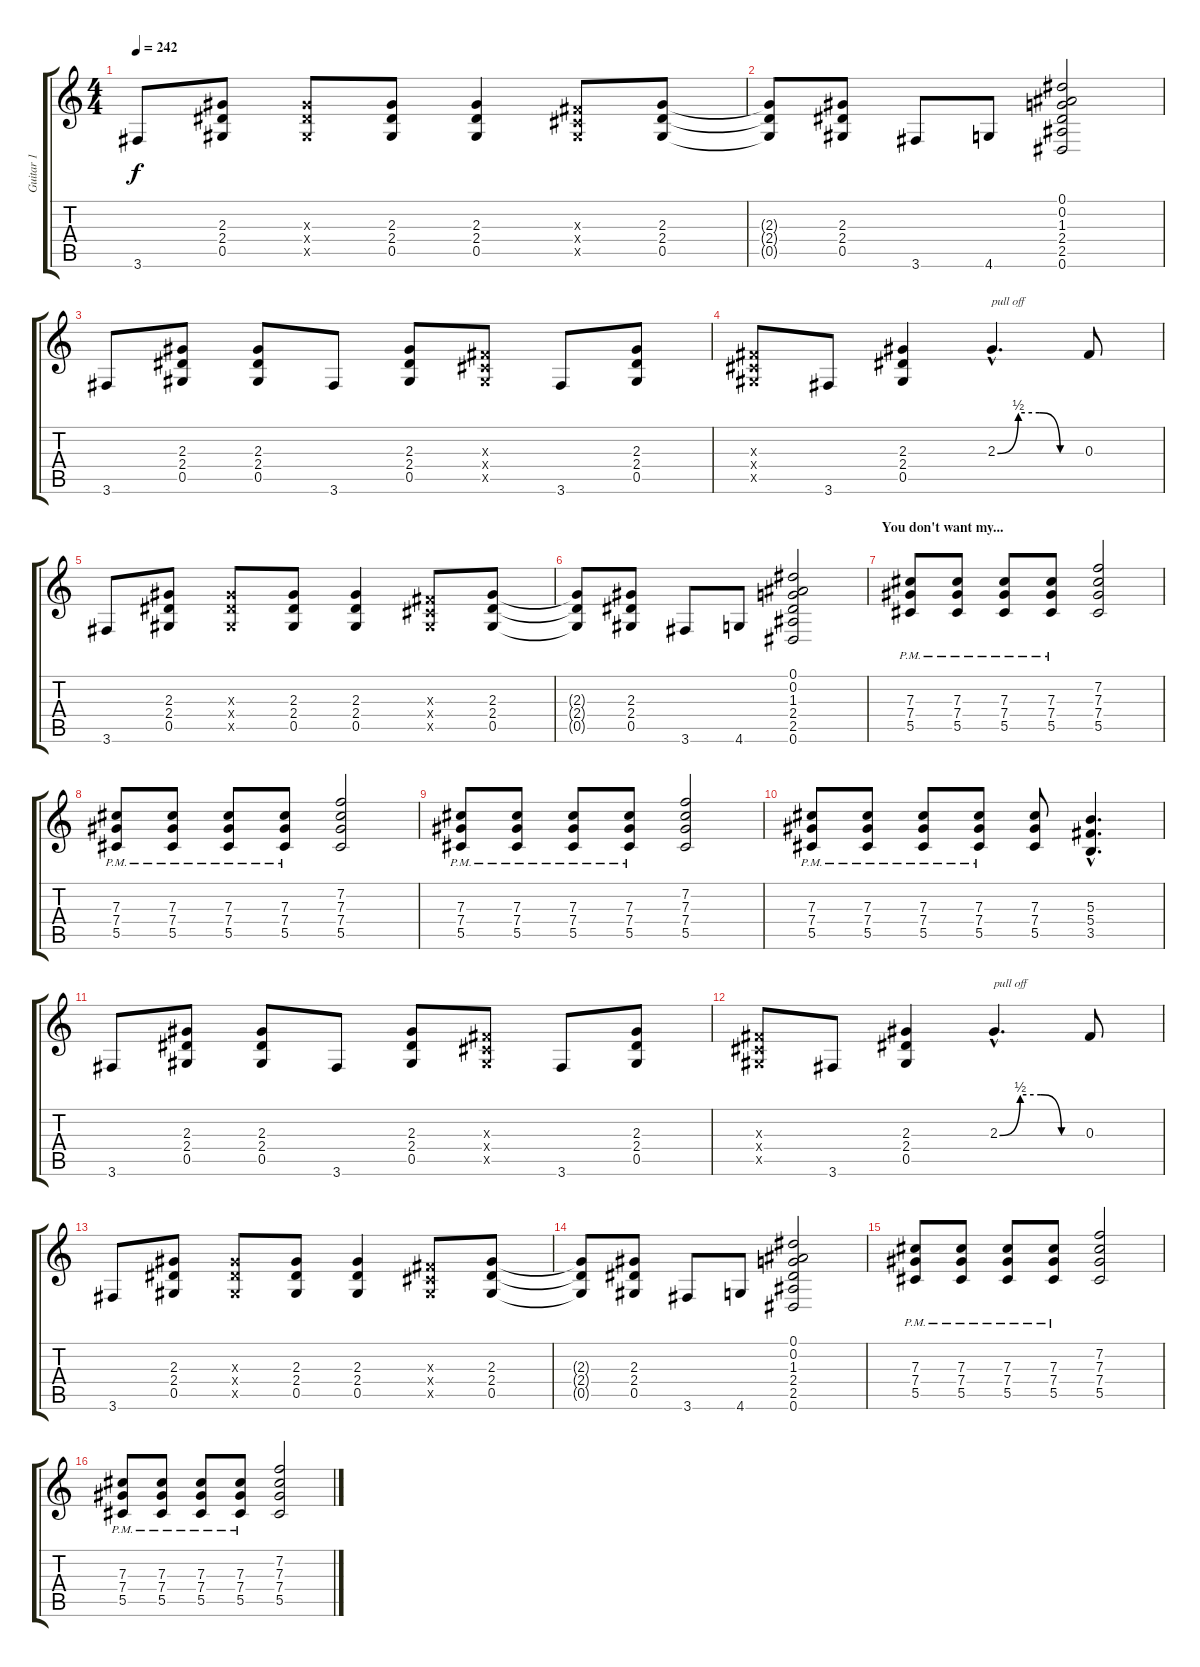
\track ("Guitar 1" "Guitar 1") {instrument distortionguitar}
\staff {score tabs}
\tuning (Eb4 Bb3 Gb3 Db3 Ab2 Eb2) {hide}
\ts (4 4)
\tempo 242
\clef g2
\ks c
3.6.8{dy f} (2.3 2.4 0.5).8 (2.3{x} 2.4{x} 0.5{x}).8 (2.3 2.4 0.5).8 (2.3 2.4 0.5).4 (0.3{x} 0.4{x} 0.5{x}).8 (2.3 2.4 0.5).8 |
(2.3{t} 2.4{t} 0.5{t}).8 (2.3 2.4 0.5).8 3.6.8 4.6.8 (0.1 0.2 1.3 2.4 2.5 0.6).2 |
3.6.8 (2.3 2.4 0.5).8 (2.3 2.4 0.5).8 3.6.8 (2.3 2.4 0.5).8 (0.3{x} 0.4{x} 0.5{x}).8 3.6.8 (2.3 2.4 0.5).8 |
(0.3{x} 0.4{x} 0.5{x}).8 3.6.8 (2.3 2.4 0.5).4 2.3{be (custom 0 0 15 2 30 2 45 0 60 0) hac}.4{d txt "pull off"} 0.3.8 |
3.6.8 (2.3 2.4 0.5).8 (2.3{x} 2.4{x} 0.5{x}).8 (2.3 2.4 0.5).8 (2.3 2.4 0.5).4 (0.3{x} 0.4{x} 0.5{x}).8 (2.3 2.4 0.5).8 |
(2.3{t} 2.4{t} 0.5{t}).8 (2.3 2.4 0.5).8 3.6.8 4.6.8 (0.1 0.2 1.3 2.4 2.5 0.6).2 |
\section ("" "You don't want my...")
(7.3 7.4{pm} 5.5).8 (7.3 7.4{pm} 5.5).8 (7.3 7.4{pm} 5.5).8 (7.3 7.4{pm} 5.5).8 (7.2 7.3 7.4 5.5).2 |
(7.3 7.4{pm} 5.5).8 (7.3 7.4{pm} 5.5).8 (7.3 7.4{pm} 5.5).8 (7.3 7.4{pm} 5.5).8 (7.2 7.3 7.4 5.5).2 |
(7.3 7.4{pm} 5.5).8 (7.3 7.4{pm} 5.5).8 (7.3 7.4{pm} 5.5).8 (7.3 7.4{pm} 5.5).8 (7.2 7.3 7.4 5.5).2 |
(7.3 7.4{pm} 5.5).8 (7.3 7.4{pm} 5.5).8 (7.3 7.4{pm} 5.5).8 (7.3 7.4{pm} 5.5).8 (7.3 7.4 5.5).8 (5.3{hac} 5.4{hac} 3.5{hac}).4{d} |
3.6.8 (2.3 2.4 0.5).8 (2.3 2.4 0.5).8 3.6.8 (2.3 2.4 0.5).8 (0.3{x} 0.4{x} 0.5{x}).8 3.6.8 (2.3 2.4 0.5).8 |
(0.3{x} 0.4{x} 0.5{x}).8 3.6.8 (2.3 2.4 0.5).4 2.3{be (custom 0 0 15 2 30 2 45 0 60 0) hac}.4{d txt "pull off"} 0.3.8 |
3.6.8 (2.3 2.4 0.5).8 (2.3{x} 2.4{x} 0.5{x}).8 (2.3 2.4 0.5).8 (2.3 2.4 0.5).4 (0.3{x} 0.4{x} 0.5{x}).8 (2.3 2.4 0.5).8 |
(2.3{t} 2.4{t} 0.5{t}).8 (2.3 2.4 0.5).8 3.6.8 4.6.8 (0.1 0.2 1.3 2.4 2.5 0.6).2 |
(7.3 7.4{pm} 5.5).8 (7.3 7.4{pm} 5.5).8 (7.3 7.4{pm} 5.5).8 (7.3 7.4{pm} 5.5).8 (7.2 7.3 7.4 5.5).2 |
(7.3 7.4{pm} 5.5).8 (7.3 7.4{pm} 5.5).8 (7.3 7.4{pm} 5.5).8 (7.3 7.4{pm} 5.5).8 (7.2 7.3 7.4 5.5).2
